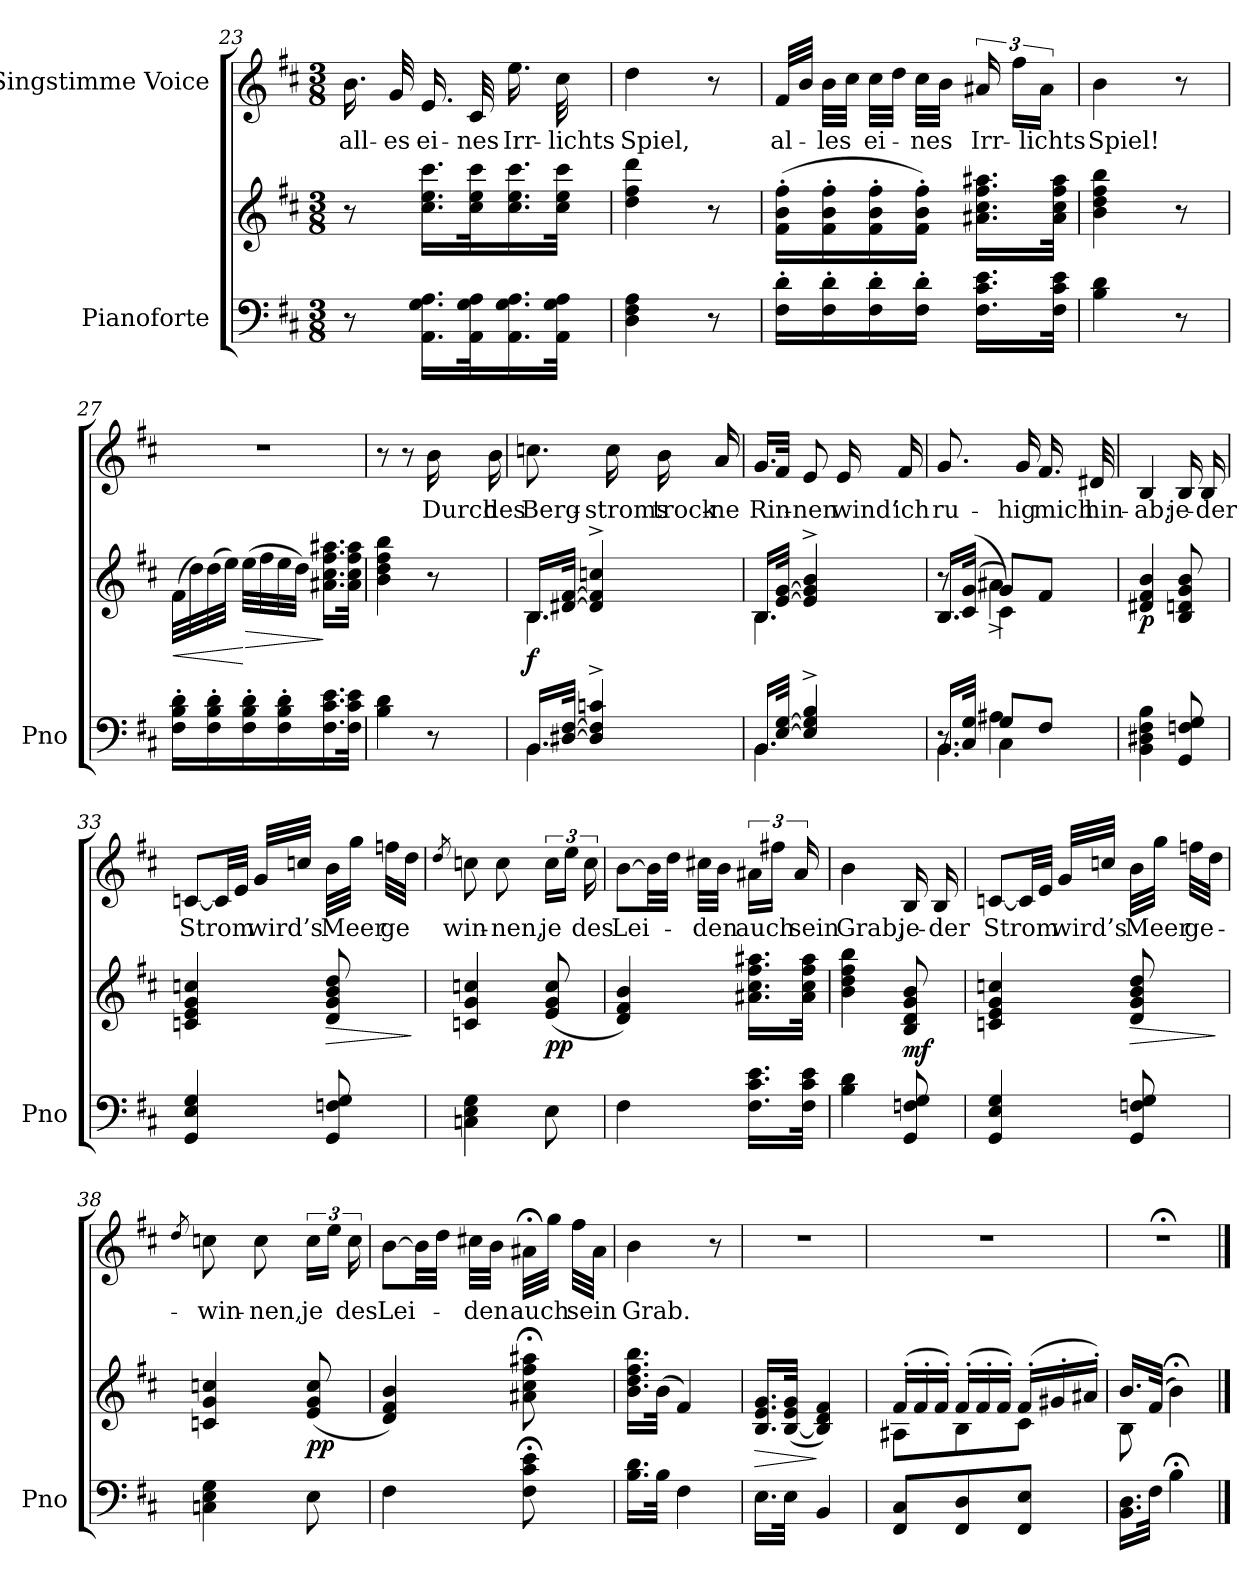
**kern	**kern	**dynam	**kern	**text
*part2	*part2	*part2	*part1	*part1
*staff3	*staff2	*staff2/3	*staff1	*staff1
*I"Pianoforte	*	*	*I"Singstimme Voice	*
*I'Pno	*	*	*	*
*clefF4	*clefG2	*	*clefG2	*
*k[f#c#]	*k[f#c#]	*	*k[f#c#]	*
*M3/8	*M3/8	*	*M3/8	*
=23	=23	=23	=23	=23
!	!	!	!	!LO:LY:b
8r	8r	.	16.b\	all-
!	!	!	!	!LO:LY:b
.	.	.	32g/	-es
!	!	!	!	!LO:LY:b
16.AA\ 16.G\ 16.A\LL	16.cc#\ 16.ee\ 16.ccc#\LL	.	16.e/	ei-
!	!	!	!	!LO:LY:b
32AA\ 32G\ 32A\K	32cc#\ 32ee\ 32ccc#\K	.	32c#/	-nes
!	!	!	!	!LO:LY:b
16.AA\ 16.G\ 16.A\	16.cc#\ 16.ee\ 16.ccc#\	.	16.ee\	Irr-
!	!	!	!	!LO:LY:b
32AA\ 32G\ 32A\JJk	32cc#\ 32ee\ 32ccc#\JJk	.	32cc#\	-lichts
=24	=24	=24	=24	=24
!	!	!	!	!LO:LY:b
4D\ 4F#\ 4A\	4dd\ 4ff#\ 4ddd\	.	4dd\	Spiel,
8r	8r	.	8r	.
!!LO:LB:g=z
=25	=25	=25	=25	=25
!	!	!	!	!LO:LY:b
16F#\' 16d\'LL	(16f#\' 16b\' 16ff#\'LL	.	32f#/LLL	al-
.	.	.	32b/JJJ	.
!	!	!	!	!LO:LY:b
16F#\' 16d\'	16f#\' 16b\' 16ff#\'	.	32b\LLL	-les
.	.	.	32cc#\JJJ	.
!	!	!	!	!LO:LY:b
16F#\' 16d\'	16f#\' 16b\' 16ff#\'	.	32cc#\LLL	ei-
.	.	.	32dd\JJJ	.
!	!	!	!	!LO:LY:b
16F#\' 16d\'JJ	16f#\' 16b\' 16ff#\'JJ)	.	32cc#\LLL	-nes
.	.	.	32b\JJJ	.
!	!	!	!	!LO:LY:b
16.F#\ 16.c#\ 16.e\LL	16.a#X\ 16.cc#\ 16.ff#\ 16.aa#X\LL	.	24a#X/	Irr-
.	.	.	24ff#\LL	.
!	!	!	!	!LO:LY:b
.	.	.	24a#\JJ	-lichts
32F#\ 32c#\ 32e\JJk	32a#\ 32cc#\ 32ff#\ 32aa#\JJk	.	.	.
=26	=26	=26	=26	=26
!	!	!	!	!LO:LY:b
4B\ 4d\	4b\ 4dd\ 4ff#\ 4bb\	.	4b\	Spiel!
8r	8r	.	8r	.
=27	=27	=27	=27	=27
!	!	!LO:HP:b	!	!
16F#\' 16B\' 16d\'LL	(32f#\LLL	<	4.r	.
.	32dd\)	.	.	.
16F#\' 16B\' 16d\'	(32dd\	.	.	.
.	32ee\JJJ)	.	.	.
!	!	!LO:HP:n=1:b	!	!
16F#\' 16B\' 16d\'	(32ee\LLL	[ >	.	.
.	32ff#\	.	.	.
16F#\' 16B\' 16d\'	32ee\	.	.	.
.	32dd\JJJ)	.	.	.
16.F#\ 16.c#\ 16.e\	16.a#X\ 16.cc#\ 16.ff#\ 16.aa#X\LL	]	.	.
32F#\ 32c#\ 32e\JJk	32a#\ 32cc#\ 32ff#\ 32aa#\JJk	.	.	.
=28	=28	=28	=28	=28
4B\ 4d\	4b\ 4dd\ 4ff#\ 4bb\	.	8r	.
.	.	.	8r	.
!	!	!	!	!LO:LY:b
8r	8r	.	16b\	Durch
!	!	!	!	!LO:LY:b
.	.	.	16b\	des
=29	=29	=29	=29	=29
*^	*^	*	*	*
!	!	!	!	!LO:DY:b	!	!LO:LY:b
16.BB/LL	4.BB\	16.B/LL	4.B\	f	8.ccn\	Berg-
[<32D#X/ [<32F#/JJk	.	[32d#X/ [32f#/JJk	.	.	.	.
4D#/]^ 4F#/]^ 4cn/^	.	4d#/]^ 4f#/]^ 4ccn/^	.	.	.	.
!	!	!	!	!	!	!LO:LY:b
.	.	.	.	.	16cc\	-stroms
!	!	!	!	!	!	!LO:LY:b
.	.	.	.	.	16b\	trock-
!	!	!	!	!	!	!LO:LY:b
.	.	.	.	.	16a/	-ne
!!LO:LB:g=z
=30	=30	=30	=30	=30	=30	=30
!	!	!	!	!	!	!LO:LY:b
16.BB/LL	4.BB\	16.B/LL	4.B\	.	16.g/LL	Rin-
[<32E/ [<32G/JJk	.	[<32e/ [<32g/JJk	.	.	32f#/JJk	.
!	!	!	!	!	!	!LO:LY:b
4E/]^ 4G/]^ 4B/^	.	4e/]^ 4g/]^ 4b/^	.	.	8e/	-nen
!	!	!	!	!	!	!LO:LY:b
.	.	.	.	.	16e/	wind’
!	!	!	!	!	!	!LO:LY:b
.	.	.	.	.	16f#/	ich
=31	=31	=31	=31	=31	=31	=31
*^	*^	*^	*^	*	*	*
!	!	!	!	!	!	!	!	!	!	!LO:LY:b
16.BB/LL	8ryy	4.BB\	8r	16.B/LL	8ryy	4.B/	8r	.	8.g/	ru-
32C#/ 32G/JJk	.	.	.	(<(<32c#/ 32g/JJk	.	.	.	.	.	.
8G/L	4A#X\	.	4C#\	8g/L)	4a#X^\	.	4c#\)	.	.	.
!	!	!	!	!	!	!	!	!	!	!LO:LY:b
.	.	.	.	.	.	.	.	.	16g/	-hig
!	!	!	!	!	!	!	!	!	!	!LO:LY:b
8F#/J	.	.	.	8f#/J	.	.	.	.	16.f#/	mich
!	!	!	!	!	!	!	!	!	!	!LO:LY:b
.	.	.	.	.	.	.	.	.	32d#X/	hin-
*v	*v	*v	*v	*	*	*	*	*	*	*
*	*v	*v	*v	*v	*	*	*
=32	=32	=32	=32	=32
!	!	!LO:DY:b	!	!LO:LY:b
4BB\ 4D#X\ 4F#\ 4B\	4d#X/ 4f#/ 4b/	p	4B/	-ab;
!	!	!	!	!LO:LY:b
8GG/ 8Fn/ 8G/	8B/ 8dn/ 8g/ 8b/	.	16B/	je-
!	!	!	!	!LO:LY:b
.	.	.	16B/	-der
=33	=33	=33	=33	=33
!	!	!	!	!LO:LY:b
4GG/ 4E/ 4G/	4cn/ 4e/ 4g/ 4ccn/	.	[8cn/L	Strom
.	.	.	32c/LL]	.
.	.	.	32e/JJJ	.
!	!	!	!	!LO:LY:b
.	.	.	32g/LLL	wird’s
.	.	.	32ccn/JJJ	.
!	!	!LO:HP:b	!	!LO:LY:b
8GG/ 8Fn/ 8G/	8d/ 8g/ 8b/ 8dd/	>	32b\LLL	Meer
.	.	.	32gg\JJJ	.
!	!	!	!	!LO:LY:b
.	.	.	32ffn\LLL	ge
.	.	.	32dd\JJJ	.
.	.	]	.	.
=34	=34	=34	=34	=34
.	.	.	8qdd/	.
!	!	!	!	!LO:LY:b
4Cn\ 4E\ 4G\	4cn/ 4g/ 4ccn/	.	8ccn\	win-
!	!	!	!	!LO:LY:b
.	.	.	8cc\	-nen,
!	!	!LO:DY:b	!	!LO:LY:b
8E\	(8e/ 8g/ 8cc/	pp	24cc\LL	je
.	.	.	24ee\JJ	.
!	!	!	!	!LO:LY:b
.	.	.	24cc\	des
!!LO:LB:g=z
=35	=35	=35	=35	=35
!	!	!	!	!LO:LY:b
4F#\	4d/ 4f#/ 4b/)	.	[8b\L	Lei-
.	.	.	32b\LL]	.
.	.	.	32dd\JJJ	.
!	!	!	!	!LO:LY:b
.	.	.	32cc#X\LLL	-den
.	.	.	32b\JJJ	.
!	!	!	!	!LO:LY:b
16.F#\ 16.c#\ 16.e\LL	16.a#X\ 16.cc#\ 16.ff#\ 16.aa#X\LL	.	24a#X\LL	auch
.	.	.	24ff#X\JJ	.
!	!	!	!	!LO:LY:b
.	.	.	24a#/	sein
32F#\ 32c#\ 32e\JJk	32a#\ 32cc#\ 32ff#\ 32aa#\JJk	.	.	.
=36	=36	=36	=36	=36
!	!	!	!	!LO:LY:b
4B\ 4d\	4b\ 4dd\ 4ff#\ 4bb\	.	4b\	Grab,
!	!	!LO:DY:b	!	!LO:LY:b
8GG/ 8Fn/ 8G/	8B/ 8d/ 8g/ 8b/	mf	16B/	je-
!	!	!	!	!LO:LY:b
.	.	.	16B/	-der
=37	=37	=37	=37	=37
!	!	!	!	!LO:LY:b
4GG/ 4E/ 4G/	4cn/ 4e/ 4g/ 4ccn/	.	[8cn/L	Strom
.	.	.	32c/LL]	.
.	.	.	32e/JJJ	.
!	!	!	!	!LO:LY:b
.	.	.	32g/LLL	wird’s
.	.	.	32ccn/JJJ	.
!	!	!LO:HP:b	!	!LO:LY:b
8GG/ 8Fn/ 8G/	8d/ 8g/ 8b/ 8dd/	>	32b\LLL	Meer
.	.	.	32gg\JJJ	.
!	!	!	!	!LO:LY:b
.	.	.	32ffn\LLL	ge-
.	.	.	32dd\JJJ	.
.	.	]	.	.
=38	=38	=38	=38	=38
.	.	.	8qdd/	.
!	!	!	!	!LO:LY:b
4Cn\ 4E\ 4G\	4cn/ 4g/ 4ccn/	.	8ccn\	win-
!	!	!	!	!LO:LY:b
.	.	.	8cc\	-nen,
!	!	!LO:DY:b	!	!LO:LY:b
8E\	(8e/ 8g/ 8cc/	pp	24cc\LL	je
.	.	.	24ee\JJ	.
!	!	!	!	!LO:LY:b
.	.	.	24cc\	des
!!LO:LB:g=z
=39	=39	=39	=39	=39
!	!	!	!	!LO:LY:b
4F#\	4d/ 4f#/ 4b/)	.	[8b\L	Lei-
.	.	.	32b\LL]	.
.	.	.	32dd\JJJ	.
!	!	!	!	!LO:LY:b
.	.	.	32cc#X\LLL	-den
.	.	.	32b\JJJ	.
!	!	!	!	!LO:LY:b
8F#\;< 8c#\;< 8e\;<	8a#X\;< 8cc#\;< 8ff#\;< 8aa#X\;<	.	32a#X;<\LLL	auch
.	.	.	32gg\JJJ	.
!	!	!	!	!LO:LY:b
.	.	.	32ff#\LLL	sein
.	.	.	32a#\JJJ	.
=40	=40	=40	=40	=40
!	!	!	!	!LO:LY:b
16.B\ 16.d\LL	16.b\ 16.dd\ 16.ff#\ 16.bb\LL	.	4b\	Grab.
32B\JJk	(32b\JJk	.	.	.
4F#\	4f#/)	.	.	.
.	.	.	8r	.
=41	=41	=41	=41	=41
!	!	!LO:HP:b	!	!
16.E\LL	16.B/ 16.e/ 16.g/LL	>	4.r	.
32E\JJk	([32B/ 32e/ 32g/JJk	.	.	.
4BB/	4B/] 4d/ 4f#/)	]	.	.
=42	=42	=42	=42	=42
*	*Xtuplet	*	*	*
*	*^	*	*	*
8FF#/ 8C#/L	(24f#'/LL	8A#X\L	.	4.r	.
.	24f#'/	.	.	.	.
.	24f#'/JJ)	.	.	.	.
8FF#/ 8D/	(24f#'/LL	8B\	.	.	.
.	24f#'/	.	.	.	.
.	24f#'/JJ)	.	.	.	.
8FF#/ 8E/J	(24f#'/LL	8c#\J	.	.	.
.	24g#X'/	.	.	.	.
.	24a#X'/JJ)	.	.	.	.
=43	=43	=43	=43	=43	=43
16.BB\ 16.D\LL	16.b/LL	8B\	.	4.r;<	.
32F#\JJk	(32f#/JJk	.	.	.	.
4B;<\	4b;<\)	4ryy	.	.	.
*	*v	*v	*	*	*
==	==	==	==	==
*-	*-	*-	*-	*-
